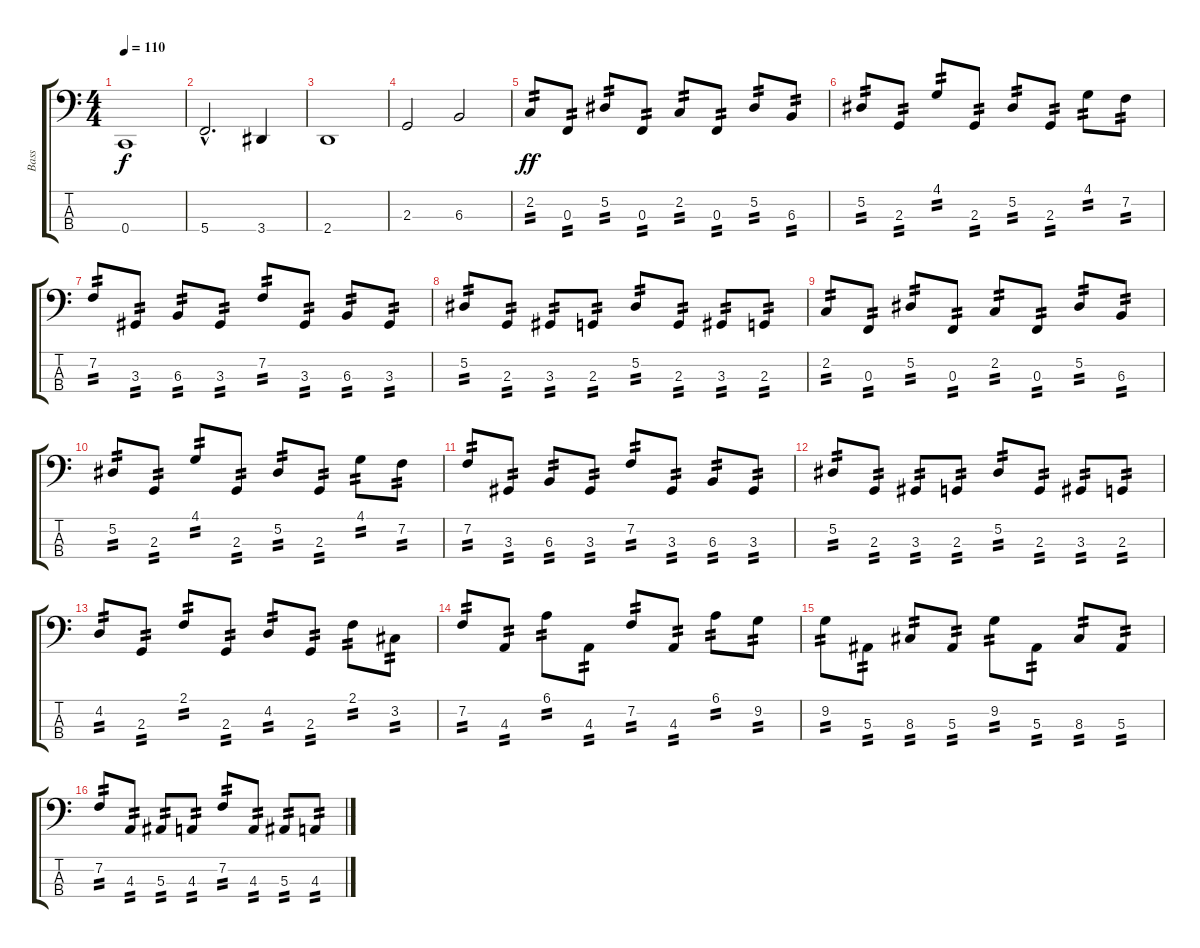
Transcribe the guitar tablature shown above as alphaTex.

\track ("Bass" "Bass") {instrument electricbasspick}
\staff {score tabs}
\tuning (Eb2 Bb1 F1 C1) {hide}
\ts (4 4)
\tempo 110
\clef f4
\ks c
0.4.1{dy f} |
5.4{hac}.2{d} 3.4.4 |
2.4.1 |
2.3.2 6.3.2 |
2.2.8{tp 2 dy ff} 0.3.8{tp 2} 5.2.8{tp 2} 0.3.8{tp 2} 2.2.8{tp 2} 0.3.8{tp 2} 5.2.8{tp 2} 6.3.8{tp 2} |
5.2.8{tp 2} 2.3.8{tp 2} 4.1.8{tp 2} 2.3.8{tp 2} 5.2.8{tp 2} 2.3.8{tp 2} 4.1.8{tp 2} 7.2.8{tp 2} |
7.2.8{tp 2} 3.3.8{tp 2} 6.3.8{tp 2} 3.3.8{tp 2} 7.2.8{tp 2} 3.3.8{tp 2} 6.3.8{tp 2} 3.3.8{tp 2} |
5.2.8{tp 2} 2.3.8{tp 2} 3.3.8{tp 2} 2.3.8{tp 2} 5.2.8{tp 2} 2.3.8{tp 2} 3.3.8{tp 2} 2.3.8{tp 2} |
2.2.8{tp 2} 0.3.8{tp 2} 5.2.8{tp 2} 0.3.8{tp 2} 2.2.8{tp 2} 0.3.8{tp 2} 5.2.8{tp 2} 6.3.8{tp 2} |
5.2.8{tp 2} 2.3.8{tp 2} 4.1.8{tp 2} 2.3.8{tp 2} 5.2.8{tp 2} 2.3.8{tp 2} 4.1.8{tp 2} 7.2.8{tp 2} |
7.2.8{tp 2} 3.3.8{tp 2} 6.3.8{tp 2} 3.3.8{tp 2} 7.2.8{tp 2} 3.3.8{tp 2} 6.3.8{tp 2} 3.3.8{tp 2} |
5.2.8{tp 2} 2.3.8{tp 2} 3.3.8{tp 2} 2.3.8{tp 2} 5.2.8{tp 2} 2.3.8{tp 2} 3.3.8{tp 2} 2.3.8{tp 2} |
4.2.8{tp 2} 2.3.8{tp 2} 2.1.8{tp 2} 2.3.8{tp 2} 4.2.8{tp 2} 2.3.8{tp 2} 2.1.8{tp 2} 3.2.8{tp 2} |
7.2.8{tp 2} 4.3.8{tp 2} 6.1.8{tp 2} 4.3.8{tp 2} 7.2.8{tp 2} 4.3.8{tp 2} 6.1.8{tp 2} 9.2.8{tp 2} |
9.2.8{tp 2} 5.3.8{tp 2} 8.3.8{tp 2} 5.3.8{tp 2} 9.2.8{tp 2} 5.3.8{tp 2} 8.3.8{tp 2} 5.3.8{tp 2} |
7.2.8{tp 2} 4.3.8{tp 2} 5.3.8{tp 2} 4.3.8{tp 2} 7.2.8{tp 2} 4.3.8{tp 2} 5.3.8{tp 2} 4.3.8{tp 2}
